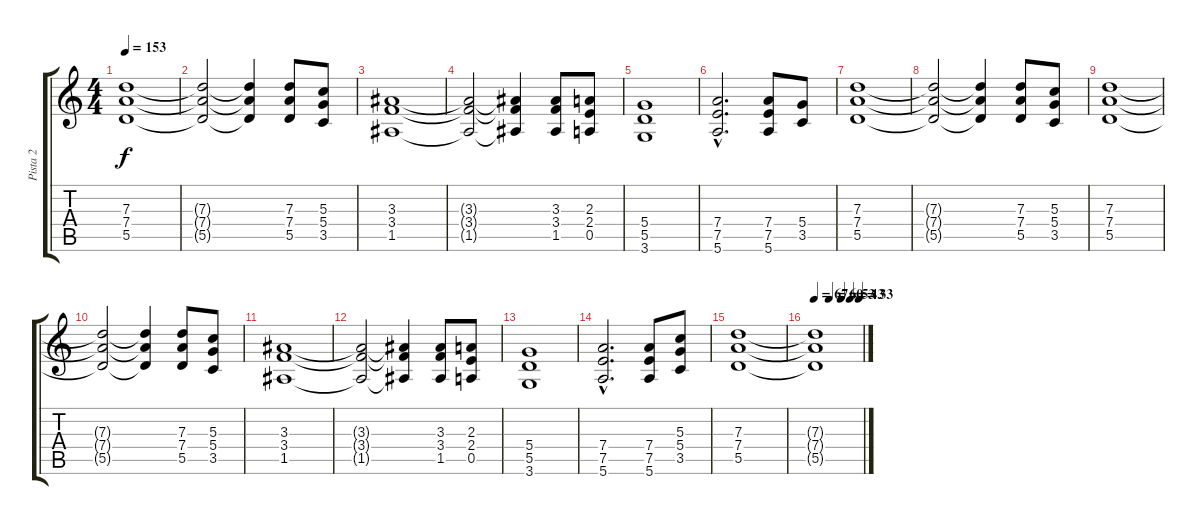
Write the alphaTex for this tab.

\track ("Pista 2" "Pista 2") {instrument overdrivenguitar}
\staff {score tabs}
\tuning (E4 B3 G3 D3 A2 E2) {hide}
\ts (4 4)
\tempo 153
\tempo 77
\tempo 153
\clef g2
\ks c
(7.3 7.4 5.5).1{dy f instrument overdrivenguitar} |
(7.3{t} 7.4{t} 5.5{t}).2 (7.3{t} 7.4{t} 5.5{t}).4 (7.3 7.4 5.5).8 (5.3 5.4 3.5).8 |
(3.3 3.4 1.5).1 |
(3.3{t} 3.4{t} 1.5{t}).2 (3.3{t} 3.4{t} 1.5{t}).4 (3.3 3.4 1.5).8 (2.3 2.4 0.5).8 |
(5.4 5.5 3.6).1 |
(7.4{hac} 7.5{hac} 5.6{hac}).2{d} (7.4 7.5 5.6).8 (5.4 3.5).8 |
(7.3 7.4 5.5).1 |
(7.3{t} 7.4{t} 5.5{t}).2 (7.3{t} 7.4{t} 5.5{t}).4 (7.3 7.4 5.5).8 (5.3 5.4 3.5).8 |
(7.3 7.4 5.5).1 |
(7.3{t} 7.4{t} 5.5{t}).2 (7.3{t} 7.4{t} 5.5{t}).4 (7.3 7.4 5.5).8 (5.3 5.4 3.5).8 |
(3.3 3.4 1.5).1 |
(3.3{t} 3.4{t} 1.5{t}).2 (3.3{t} 3.4{t} 1.5{t}).4 (3.3 3.4 1.5).8 (2.3 2.4 0.5).8 |
(5.4 5.5 3.6).1 |
(7.4{hac} 7.5{hac} 5.6{hac}).2{d} (7.4 7.5 5.6).8 (5.3 5.4 3.5).8 |
(7.3 7.4 5.5).1 |
\tempo 67
\tempo (60 0.3125)
\tempo (53 0.5625)
\tempo (43 0.75)
\tempo (33 0.9375)
(7.3{t} 7.4{t} 5.5{t}).1
